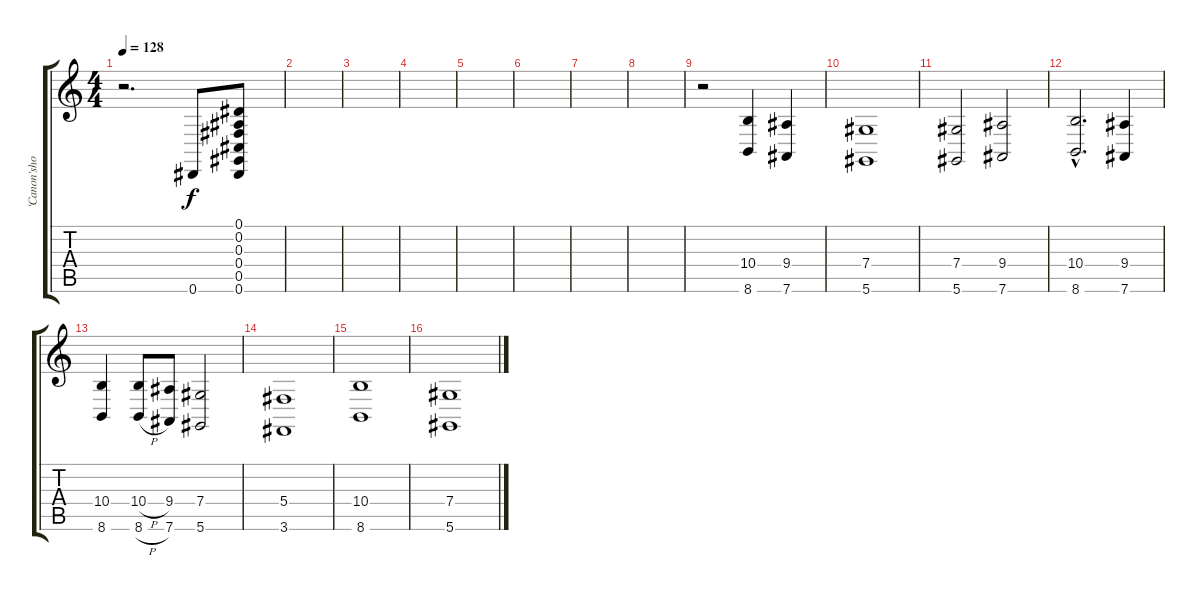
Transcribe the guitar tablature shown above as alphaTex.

\track ("'Canon'shot" "'Canon'sho") {instrument gunshot}
\staff {score tabs}
\tuning (Eb4 Bb3 Gb3 Db3 Ab2 Eb2) {hide}
\ts (4 4)
\tempo 128
\clef g2
\ks c
r.2{d dy f} 0.6.8 (0.1 0.2 0.3 0.4 0.5 0.6).8 |
|
|
|
|
|
|
|
r.2{volume 16 balance 14 instrument stringensemble1} (10.4 8.6).4 (9.4 7.6).4 |
(7.4 5.6).1 |
(7.4 5.6).2 (9.4 7.6).2 |
(10.4{hac} 8.6{hac}).2{d} (9.4 7.6).4 |
(10.4 8.6).4 (10.4{h} 8.6{h}).8 (9.4 7.6).8 (7.4 5.6).2 |
(5.4 3.6).1 |
(10.4 8.6).1 |
(7.4 5.6).1
